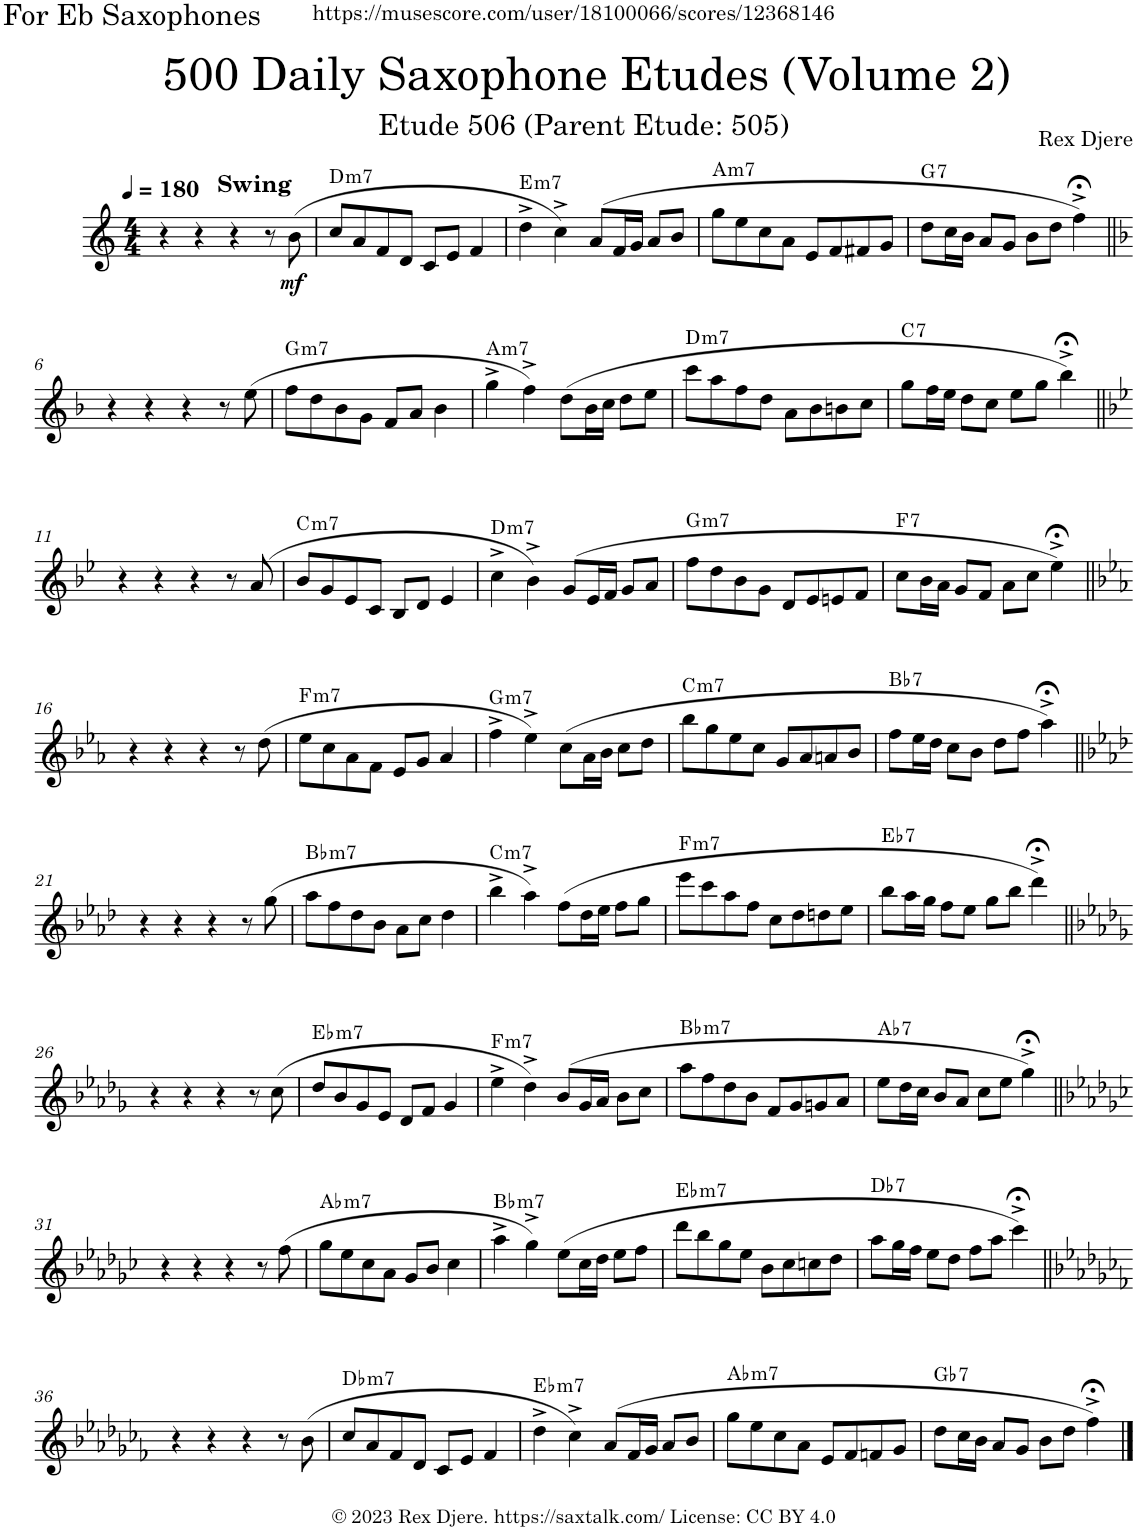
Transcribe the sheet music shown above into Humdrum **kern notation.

**kern	**dynam	**harte
*part1	*part1	*part1
*staff1	*staff1	*
*I"Alto Saxophone	*	*
*I'A. Sax.	*	*
*clefG2	*	*
*Trd5c9	*	*
*k[]	*	*
*M4/4	*	*
*MM180	*	*
=1	=1	=1
!LO:TX:a:B:t=Swing	!	!
4r	.	.
4r	.	.
4r	.	.
8r	.	.
!	!LO:DY:b	!
(8b\	mf	.
=2	=2	=2
!	!	!LO:H:kt=m7
8cc/L	.	D:min7
8a/	.	.
8f/	.	.
8d/J	.	.
8c/L	.	.
8e/J	.	.
4f/	.	.
=3	=3	=3
!	!	!LO:H:kt=m7
4dd^\	.	E:min7
4cc^\)	.	.
(8a/L	.	.
16f/L	.	.
16g/JJ	.	.
8a/L	.	.
8b/J	.	.
=4	=4	=4
!	!	!LO:H:kt=m7
8gg\L	.	A:min7
8ee\	.	.
8cc\	.	.
8a\J	.	.
8e/L	.	.
8f/	.	.
8f#X/	.	.
8g/J	.	.
=5	=5	=5
!	!	!LO:H:kt=7
8dd\L	.	G:7
16cc\L	.	.
16b\JJ	.	.
8a/L	.	.
8g/J	.	.
8b\L	.	.
8dd\J	.	.
4ff;<^\)	.	.
!!LO:LB:g=z
=6||	=6||	=6||
*k[b-]	*	*
4r	.	.
4r	.	.
4r	.	.
8r	.	.
(8ee\	.	.
=7	=7	=7
!	!	!LO:H:kt=m7
8ff\L	.	G:min7
8dd\	.	.
8b-\	.	.
8g\J	.	.
8f/L	.	.
8a/J	.	.
4b-\	.	.
=8	=8	=8
!	!	!LO:H:kt=m7
4gg^\	.	A:min7
4ff^\)	.	.
(8dd\L	.	.
16b-\L	.	.
16cc\JJ	.	.
8dd\L	.	.
8ee\J	.	.
=9	=9	=9
!	!	!LO:H:kt=m7
8ccc\L	.	D:min7
8aa\	.	.
8ff\	.	.
8dd\J	.	.
8a\L	.	.
8b-\	.	.
8bn\	.	.
8cc\J	.	.
=10	=10	=10
!	!	!LO:H:kt=7
8gg\L	.	C:7
16ff\L	.	.
16ee\JJ	.	.
8dd\L	.	.
8cc\J	.	.
8ee\L	.	.
8gg\J	.	.
4bb-;<^\)	.	.
!!LO:LB:g=z
=11||	=11||	=11||
*k[b-e-]	*	*
4r	.	.
4r	.	.
4r	.	.
8r	.	.
(8a/	.	.
=12	=12	=12
!	!	!LO:H:kt=m7
8b-/L	.	C:min7
8g/	.	.
8e-/	.	.
8c/J	.	.
8B-/L	.	.
8d/J	.	.
4e-/	.	.
=13	=13	=13
!	!	!LO:H:kt=m7
4cc^\	.	D:min7
4b-^\)	.	.
(8g/L	.	.
16e-/L	.	.
16f/JJ	.	.
8g/L	.	.
8a/J	.	.
=14	=14	=14
!	!	!LO:H:kt=m7
8ff\L	.	G:min7
8dd\	.	.
8b-\	.	.
8g\J	.	.
8d/L	.	.
8e-/	.	.
8en/	.	.
8f/J	.	.
=15	=15	=15
!	!	!LO:H:kt=7
8cc\L	.	F:7
16b-\L	.	.
16a\JJ	.	.
8g/L	.	.
8f/J	.	.
8a\L	.	.
8cc\J	.	.
4ee-;<^\)	.	.
!!LO:LB:g=z
=16||	=16||	=16||
*k[b-e-a-]	*	*
4r	.	.
4r	.	.
4r	.	.
8r	.	.
(8dd\	.	.
=17	=17	=17
!	!	!LO:H:kt=m7
8ee-\L	.	F:min7
8cc\	.	.
8a-\	.	.
8f\J	.	.
8e-/L	.	.
8g/J	.	.
4a-/	.	.
=18	=18	=18
!	!	!LO:H:kt=m7
4ff^\	.	G:min7
4ee-^\)	.	.
(8cc\L	.	.
16a-\L	.	.
16b-\JJ	.	.
8cc\L	.	.
8dd\J	.	.
=19	=19	=19
!	!	!LO:H:kt=m7
8bb-\L	.	C:min7
8gg\	.	.
8ee-\	.	.
8cc\J	.	.
8g/L	.	.
8a-/	.	.
8an/	.	.
8b-/J	.	.
=20	=20	=20
!	!	!LO:H:kt=7
8ff\L	.	Bb:7
16ee-\L	.	.
16dd\JJ	.	.
8cc\L	.	.
8b-\J	.	.
8dd\L	.	.
8ff\J	.	.
4aa-;<^\)	.	.
!!LO:LB:g=z
=21||	=21||	=21||
*k[b-e-a-d-]	*	*
4r	.	.
4r	.	.
4r	.	.
8r	.	.
(8gg\	.	.
=22	=22	=22
!	!	!LO:H:kt=m7
8aa-\L	.	Bb:min7
8ff\	.	.
8dd-\	.	.
8b-\J	.	.
8a-\L	.	.
8cc\J	.	.
4dd-\	.	.
=23	=23	=23
!	!	!LO:H:kt=m7
4bb-^\	.	C:min7
4aa-^\)	.	.
(8ff\L	.	.
16dd-\L	.	.
16ee-\JJ	.	.
8ff\L	.	.
8gg\J	.	.
=24	=24	=24
!	!	!LO:H:kt=m7
8eee-\L	.	F:min7
8ccc\	.	.
8aa-\	.	.
8ff\J	.	.
8cc\L	.	.
8dd-\	.	.
8ddn\	.	.
8ee-\J	.	.
=25	=25	=25
!	!	!LO:H:kt=7
8bb-\L	.	Eb:7
16aa-\L	.	.
16gg\JJ	.	.
8ff\L	.	.
8ee-\J	.	.
8gg\L	.	.
8bb-\J	.	.
4ddd-;<^\)	.	.
!!LO:LB:g=z
=26||	=26||	=26||
*k[b-e-a-d-g-]	*	*
4r	.	.
4r	.	.
4r	.	.
8r	.	.
(8cc\	.	.
=27	=27	=27
!	!	!LO:H:kt=m7
8dd-/L	.	Eb:min7
8b-/	.	.
8g-/	.	.
8e-/J	.	.
8d-/L	.	.
8f/J	.	.
4g-/	.	.
=28	=28	=28
!	!	!LO:H:kt=m7
4ee-^\	.	F:min7
4dd-^\)	.	.
(8b-/L	.	.
16g-/L	.	.
16a-/JJ	.	.
8b-\L	.	.
8cc\J	.	.
=29	=29	=29
!	!	!LO:H:kt=m7
8aa-\L	.	Bb:min7
8ff\	.	.
8dd-\	.	.
8b-\J	.	.
8f/L	.	.
8g-/	.	.
8gn/	.	.
8a-/J	.	.
=30	=30	=30
!	!	!LO:H:kt=7
8ee-\L	.	Ab:7
16dd-\L	.	.
16cc\JJ	.	.
8b-/L	.	.
8a-/J	.	.
8cc\L	.	.
8ee-\J	.	.
4gg-;<^\)	.	.
!!LO:LB:g=z
=31||	=31||	=31||
*k[b-e-a-d-g-c-]	*	*
4r	.	.
4r	.	.
4r	.	.
8r	.	.
(8ff\	.	.
=32	=32	=32
!	!	!LO:H:kt=m7
8gg-\L	.	Ab:min7
8ee-\	.	.
8cc-\	.	.
8a-\J	.	.
8g-/L	.	.
8b-/J	.	.
4cc-\	.	.
=33	=33	=33
!	!	!LO:H:kt=m7
4aa-^\	.	Bb:min7
4gg-^\)	.	.
(8ee-\L	.	.
16cc-\L	.	.
16dd-\JJ	.	.
8ee-\L	.	.
8ff\J	.	.
=34	=34	=34
!	!	!LO:H:kt=m7
8ddd-\L	.	Eb:min7
8bb-\	.	.
8gg-\	.	.
8ee-\J	.	.
8b-\L	.	.
8cc-\	.	.
8ccn\	.	.
8dd-\J	.	.
=35	=35	=35
!	!	!LO:H:kt=7
8aa-\L	.	Db:7
16gg-\L	.	.
16ff\JJ	.	.
8ee-\L	.	.
8dd-\J	.	.
8ff\L	.	.
8aa-\J	.	.
4ccc-;<^\)	.	.
!!LO:LB:g=z
=36||	=36||	=36||
*k[b-e-a-d-g-c-f-]	*	*
4r	.	.
4r	.	.
4r	.	.
8r	.	.
(8b-\	.	.
=37	=37	=37
!	!	!LO:H:kt=m7
8cc-/L	.	Db:min7
8a-/	.	.
8f-/	.	.
8d-/J	.	.
8c-/L	.	.
8e-/J	.	.
4f-/	.	.
=38	=38	=38
!	!	!LO:H:kt=m7
4dd-^\	.	Eb:min7
4cc-^\)	.	.
(8a-/L	.	.
16f-/L	.	.
16g-/JJ	.	.
8a-/L	.	.
8b-/J	.	.
=39	=39	=39
!	!	!LO:H:kt=m7
8gg-\L	.	Ab:min7
8ee-\	.	.
8cc-\	.	.
8a-\J	.	.
8e-/L	.	.
8f-/	.	.
8fn/	.	.
8g-/J	.	.
=40	=40	=40
!	!	!LO:H:kt=7
8dd-\L	.	Gb:7
16cc-\L	.	.
16b-\JJ	.	.
8a-/L	.	.
8g-/J	.	.
8b-\L	.	.
8dd-\J	.	.
4ff-;<^\)	.	.
==	==	==
*-	*-	*-
